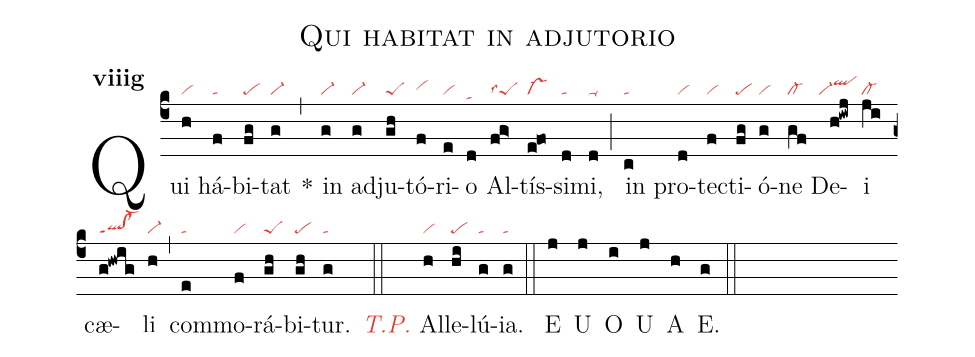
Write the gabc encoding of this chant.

name:Qui habitat in adjutorio;
office-part:an;
mode:8g;
nabc-lines:1;
%%
initial-style: 1;
name: Qui habitat in adjutorio;
mode:8;
office-part: Antiphona;
annotation: Ant.;
annotation: viii g;
nabc-lines:1;
%%
(c4) Qui(h|vi) há(f|ta)bi(fg|pe)tat(g|vi-) <sp>*</sp>(,) in(g|vi-) ad(g|vi-)ju(gh|peS)tó(f|vihh)ri(e|vi)o(d|tahd) Al(fg>|peSlss4)tís(e!fo|vs-)si(d|ta)mi,(d|ta-) (;) in(c|ta) pro(d|vi)tec(f|vi)ti(fg|pe)ó(g|vi)ne(gf|cl-) De(h!iwj|```vi-qlhj)i(ji|cl-) cæ(g!hwig|ql!cl-ppt1)li(h|vi-) (,) com(e|ta)mo(f|vi)rá(gh|peS)bi(gh|pe)tur.(g|ta) (::) <i><c>T.P.</c></i> Al(h|vi)le(hi|pe)lú(g|ta){ia}.(g|ta) (::)
<eu>E(j) U(j) O(i) U(j) A(h) E.(g) </eu>(::)
